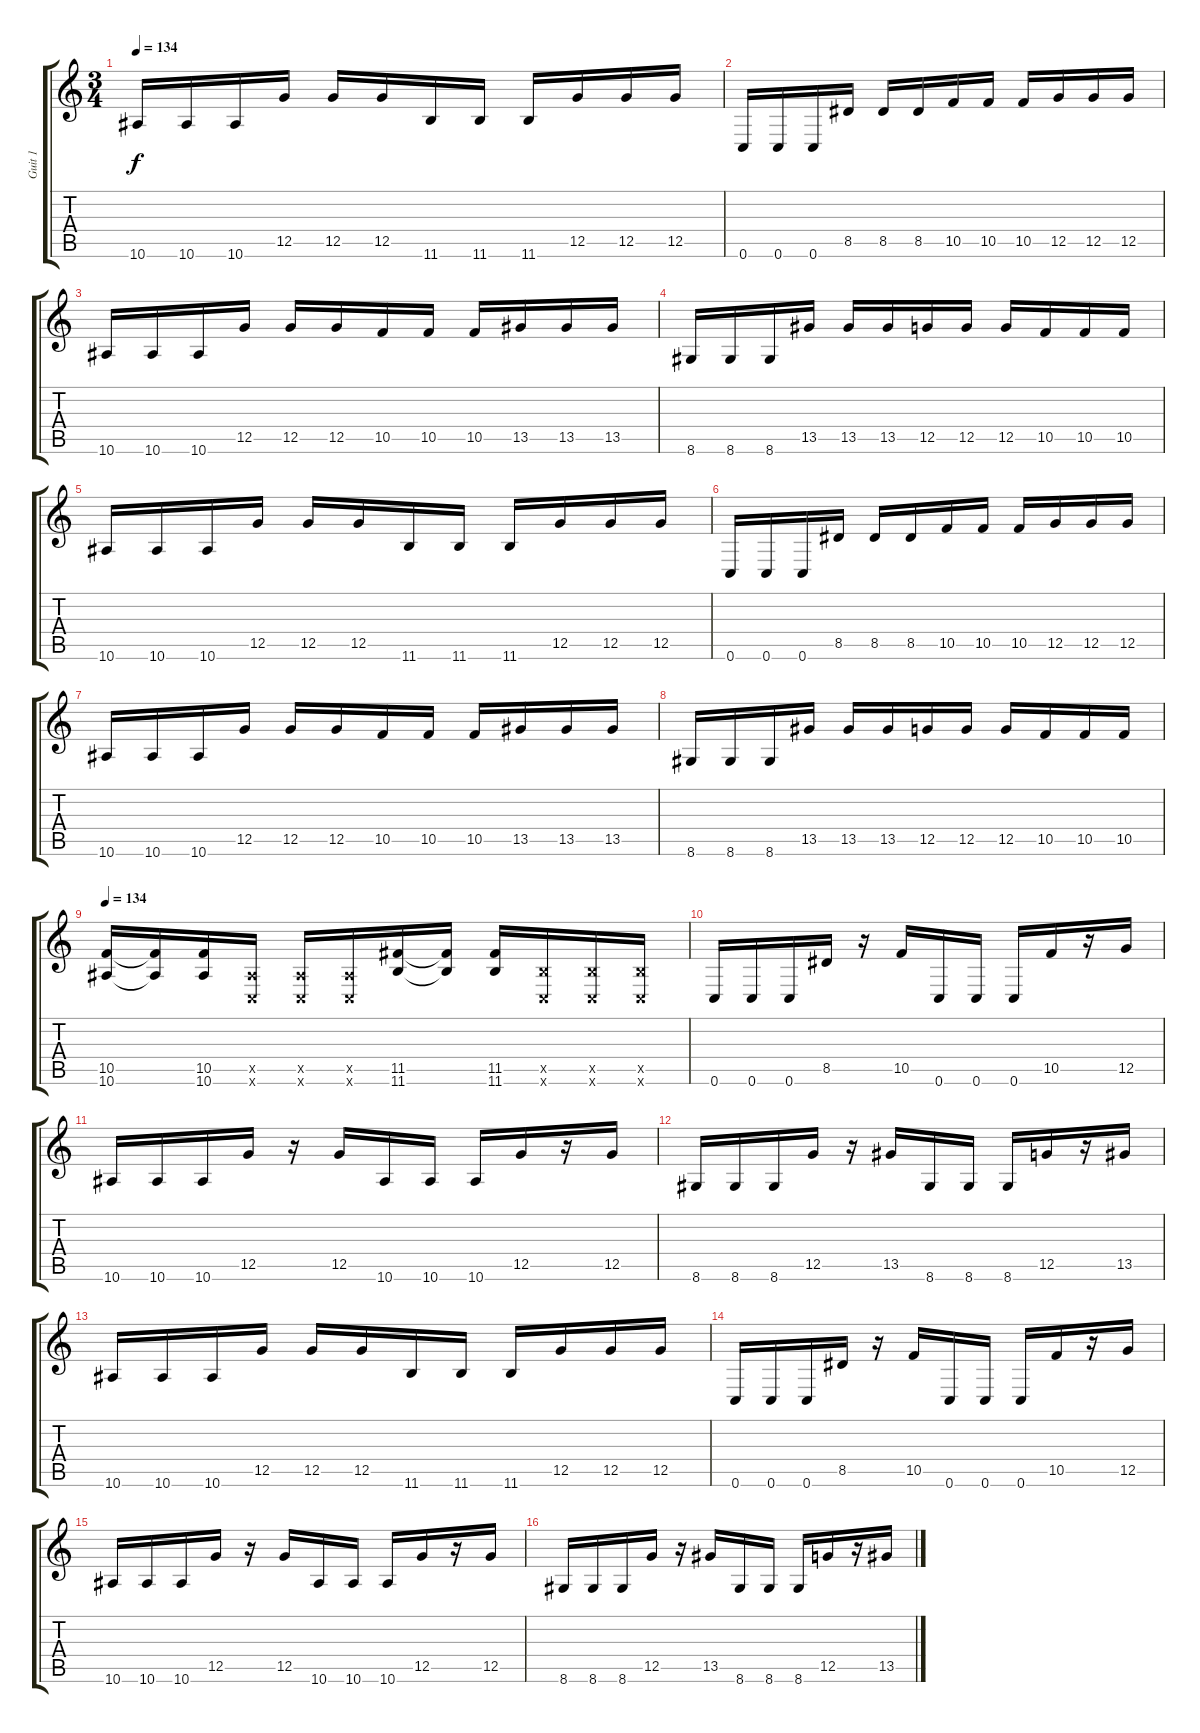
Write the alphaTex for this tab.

\track ("Guit 1" "Guit 1") {instrument distortionguitar}
\staff {score tabs}
\tuning (D4 A3 F3 C3 G2 C2) {hide}
\ts (3 4)
\tempo 134
\clef g2
\ks c
10.6.16{dy f} 10.6.16 10.6.16 12.5.16 12.5.16 12.5.16 11.6.16 11.6.16 11.6.16 12.5.16 12.5.16 12.5.16 |
0.6.16 0.6.16 0.6.16 8.5.16 8.5.16 8.5.16 10.5.16 10.5.16 10.5.16 12.5.16 12.5.16 12.5.16 |
10.6.16 10.6.16 10.6.16 12.5.16 12.5.16 12.5.16 10.5.16 10.5.16 10.5.16 13.5.16 13.5.16 13.5.16 |
8.6.16 8.6.16 8.6.16 13.5.16 13.5.16 13.5.16 12.5.16 12.5.16 12.5.16 10.5.16 10.5.16 10.5.16 |
10.6.16 10.6.16 10.6.16 12.5.16 12.5.16 12.5.16 11.6.16 11.6.16 11.6.16 12.5.16 12.5.16 12.5.16 |
0.6.16 0.6.16 0.6.16 8.5.16 8.5.16 8.5.16 10.5.16 10.5.16 10.5.16 12.5.16 12.5.16 12.5.16 |
10.6.16 10.6.16 10.6.16 12.5.16 12.5.16 12.5.16 10.5.16 10.5.16 10.5.16 13.5.16 13.5.16 13.5.16 |
8.6.16 8.6.16 8.6.16 13.5.16 13.5.16 13.5.16 12.5.16 12.5.16 12.5.16 10.5.16 10.5.16 10.5.16 |
\tempo 134
(10.5 10.6).16 (10.5{t} 10.6{t}).16 (10.5 10.6).16 (3.5{x} 0.6{x}).16 (3.5{x} 0.6{x}).16 (3.5{x} 0.6{x}).16 (11.5 11.6).16 (11.5{t} 11.6{t}).16 (11.5 11.6).16 (4.5{x} 0.6{x}).16 (4.5{x} 0.6{x}).16 (4.5{x} 0.6{x}).16 |
0.6.16 0.6.16 0.6.16 8.5.16 r.16 10.5.16 0.6.16 0.6.16 0.6.16 10.5.16 r.16 12.5.16 |
10.6.16 10.6.16 10.6.16 12.5.16 r.16 12.5.16 10.6.16 10.6.16 10.6.16 12.5.16 r.16 12.5.16 |
8.6.16 8.6.16 8.6.16 12.5.16 r.16 13.5.16 8.6.16 8.6.16 8.6.16 12.5.16 r.16 13.5.16 |
10.6.16 10.6.16 10.6.16 12.5.16 12.5.16 12.5.16 11.6.16 11.6.16 11.6.16 12.5.16 12.5.16 12.5.16 |
0.6.16 0.6.16 0.6.16 8.5.16 r.16 10.5.16 0.6.16 0.6.16 0.6.16 10.5.16 r.16 12.5.16 |
10.6.16 10.6.16 10.6.16 12.5.16 r.16 12.5.16 10.6.16 10.6.16 10.6.16 12.5.16 r.16 12.5.16 |
8.6.16 8.6.16 8.6.16 12.5.16 r.16 13.5.16 8.6.16 8.6.16 8.6.16 12.5.16 r.16 13.5.16
